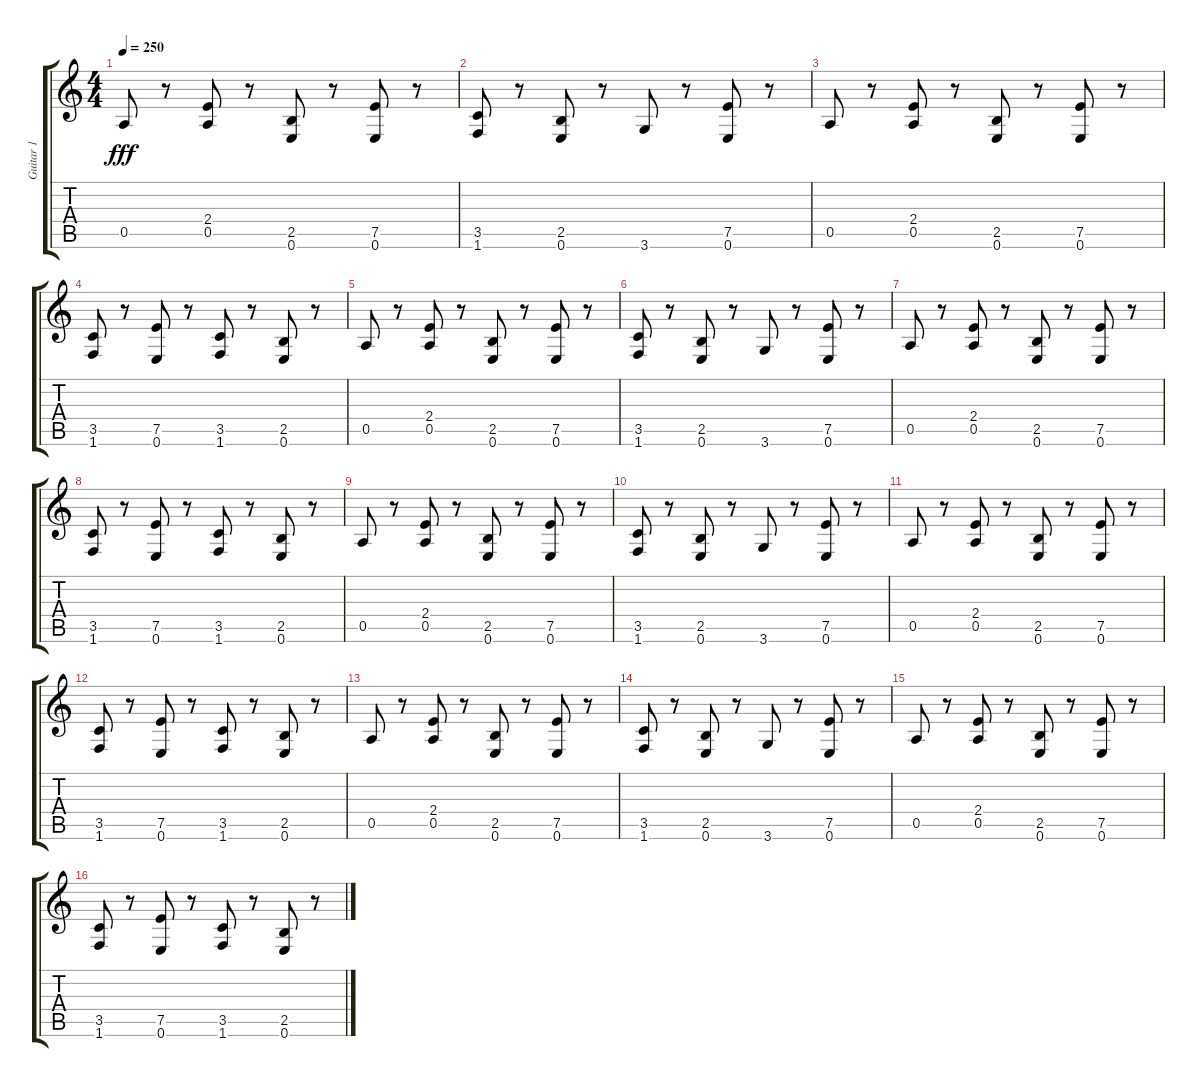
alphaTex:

\track ("Guitar 1" "Guitar 1") {instrument overdrivenguitar}
\staff {score tabs}
\tuning (E4 B3 G3 D3 A2 E2) {hide}
\ts (4 4)
\tempo 250
\clef g2
\ks c
0.5.8{dy fff} r.8 (2.4 0.5).8 r.8 (2.5 0.6).8 r.8 (7.5 0.6).8 r.8 |
(3.5 1.6).8 r.8 (2.5 0.6).8 r.8 3.6.8 r.8 (7.5 0.6).8 r.8 |
0.5.8 r.8 (2.4 0.5).8 r.8 (2.5 0.6).8 r.8 (7.5 0.6).8 r.8 |
(3.5 1.6).8 r.8 (7.5 0.6).8 r.8 (3.5 1.6).8 r.8 (2.5 0.6).8 r.8 |
0.5.8 r.8 (2.4 0.5).8 r.8 (2.5 0.6).8 r.8 (7.5 0.6).8 r.8 |
(3.5 1.6).8 r.8 (2.5 0.6).8 r.8 3.6.8 r.8 (7.5 0.6).8 r.8 |
0.5.8 r.8 (2.4 0.5).8 r.8 (2.5 0.6).8 r.8 (7.5 0.6).8 r.8 |
(3.5 1.6).8 r.8 (7.5 0.6).8 r.8 (3.5 1.6).8 r.8 (2.5 0.6).8 r.8 |
0.5.8 r.8 (2.4 0.5).8 r.8 (2.5 0.6).8 r.8 (7.5 0.6).8 r.8 |
(3.5 1.6).8 r.8 (2.5 0.6).8 r.8 3.6.8 r.8 (7.5 0.6).8 r.8 |
0.5.8 r.8 (2.4 0.5).8 r.8 (2.5 0.6).8 r.8 (7.5 0.6).8 r.8 |
(3.5 1.6).8 r.8 (7.5 0.6).8 r.8 (3.5 1.6).8 r.8 (2.5 0.6).8 r.8 |
0.5.8 r.8 (2.4 0.5).8 r.8 (2.5 0.6).8 r.8 (7.5 0.6).8 r.8 |
(3.5 1.6).8 r.8 (2.5 0.6).8 r.8 3.6.8 r.8 (7.5 0.6).8 r.8 |
0.5.8 r.8 (2.4 0.5).8 r.8 (2.5 0.6).8 r.8 (7.5 0.6).8 r.8 |
(3.5 1.6).8 r.8 (7.5 0.6).8 r.8 (3.5 1.6).8 r.8 (2.5 0.6).8 r.8
